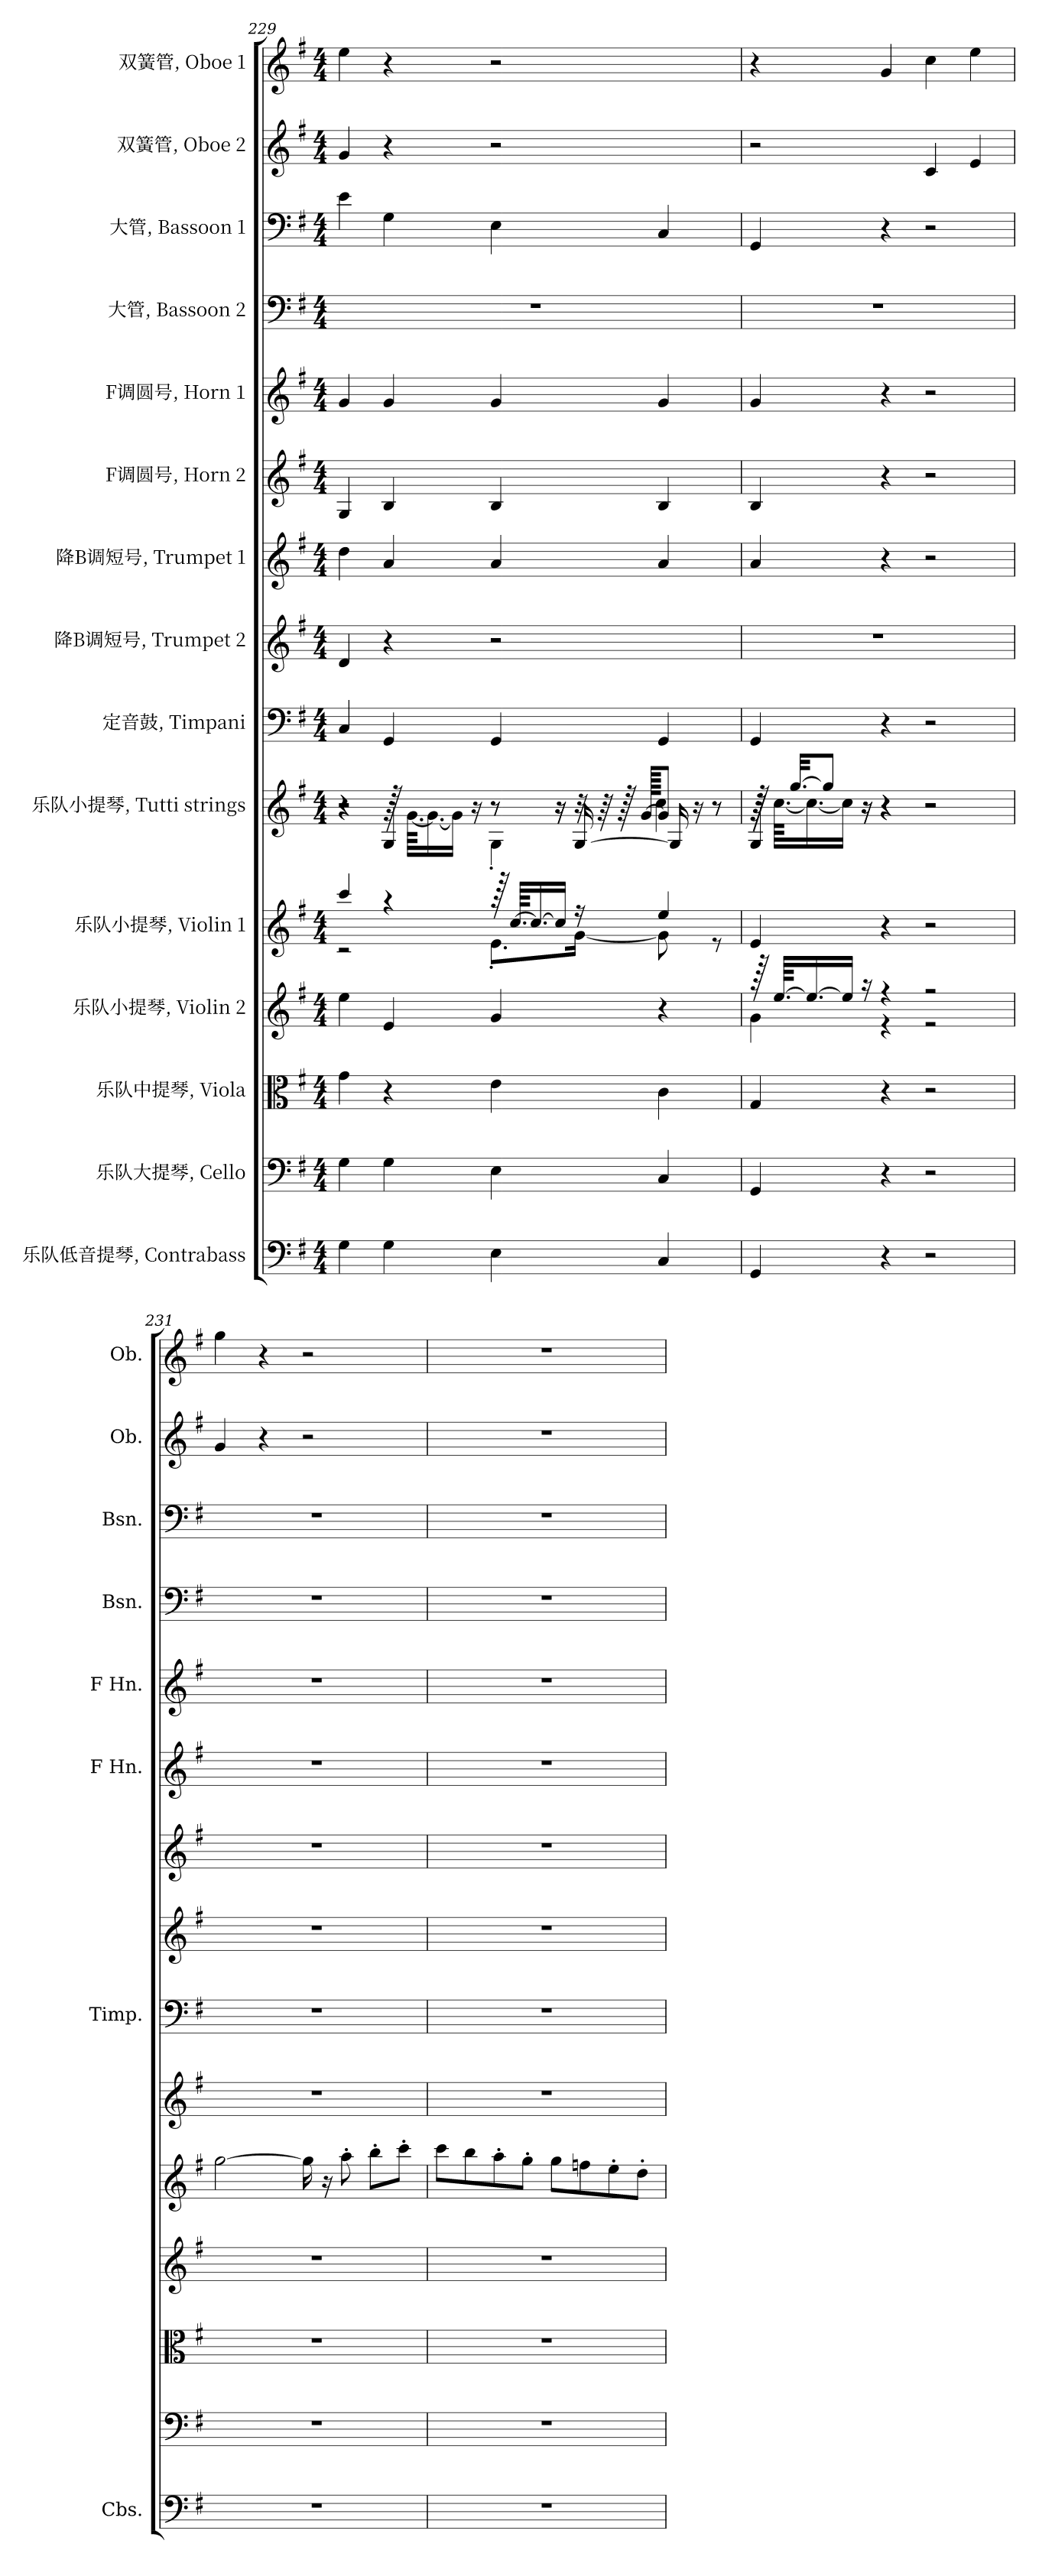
**kern	**kern	**kern	**kern	**kern	**kern	**kern	**kern	**kern	**kern	**kern	**kern	**kern	**kern	**kern
*part15	*part14	*part13	*part12	*part11	*part10	*part9	*part8	*part7	*part6	*part5	*part4	*part3	*part2	*part1
*staff15	*staff14	*staff13	*staff12	*staff11	*staff10	*staff9	*staff8	*staff7	*staff6	*staff5	*staff4	*staff3	*staff2	*staff1
*I"乐队低音提琴, Contrabass	*I"乐队大提琴, Cello	*I"乐队中提琴, Viola	*I"乐队小提琴, Violin 2	*I"乐队小提琴, Violin 1	*I"乐队小提琴, Tutti strings	*I"定音鼓, Timpani	*I"降B调短号, Trumpet 2	*I"降B调短号, Trumpet 1	*I"F调圆号, Horn 2	*I"F调圆号, Horn 1	*I"大管, Bassoon 2	*I"大管, Bassoon 1	*I"双簧管, Oboe 2	*I"双簧管, Oboe 1
*I'Cbs.	*	*	*	*	*	*I'Timp.	*	*	*I'F Hn.	*I'F Hn.	*I'Bsn.	*I'Bsn.	*I'Ob.	*I'Ob.
!!LO:PB:g=z
*clefF4	*clefF4	*clefC3	*clefG2	*clefG2	*clefG2	*clefF4	*clefG2	*clefG2	*clefG2	*clefG2	*clefF4	*clefF4	*clefG2	*clefG2
*ITrd7c12	*	*	*	*	*	*	*ITrd1c2	*ITrd1c2	*ITrd4c7	*ITrd4c7	*	*	*	*
*k[f#]	*k[f#]	*k[f#]	*k[f#]	*k[f#]	*k[f#]	*k[f#]	*k[b-]	*k[b-]	*k[]	*k[]	*k[f#]	*k[f#]	*k[f#]	*k[f#]
*M4/4	*M4/4	*M4/4	*M4/4	*M4/4	*M4/4	*M4/4	*M4/4	*M4/4	*M4/4	*M4/4	*M4/4	*M4/4	*M4/4	*M4/4
*MM151	*MM151	*MM151	*MM151	*MM151	*MM151	*MM151	*MM151	*MM151	*MM151	*MM151	*MM151	*MM151	*MM151	*MM151
=229	=229	=229	=229	=229	=229	=229	=229	=229	=229	=229	=229	=229	=229	=229
*	*	*	*	*^	*^	*	*	*	*	*	*	*	*	*
*	*	*	*	*	*	*	*^	*	*	*	*	*	*	*	*	*
4GG\	4G\	4g\	4ee\	4ccc/	2r	2r	4r	4r	4C/	4c/	4cc\	4C/	4c/	1r	4e\	4g/	4ee\
*	*	*	*	*	*	*	*	*	*	*	*	*	*	*	*	*	*MM143
4GG\	4G\	4r	4e/	4r	.	.	128r	4G'/	4GG/	4r	4g/	4E/	4c/	.	4G\	4r	4r
.	.	.	.	.	.	.	[64.g\KKLL	.	.	.	.	.	.	.	.	.	.
.	.	.	.	.	.	.	16.g\_	.	.	.	.	.	.	.	.	.	.
.	.	.	.	.	.	.	16g\JJ]	.	.	.	.	.	.	.	.	.	.
.	.	.	.	.	.	.	16r	.	.	.	.	.	.	.	.	.	.
*	*	*	*	*	*	*	*	*	*	*	*	*	*	*	*	*	*MM139
4EE\	4E\	4e\	4g/	128r	8.e'\L	8r	4G'\	8r	4GG/	2r	4g/	4E/	4c/	.	4E\	2r	2r
.	.	.	.	[64.cc/KKLL	.	.	.	.	.	.	.	.	.	.	.	.	.
.	.	.	.	16.cc/_	.	.	.	.	.	.	.	.	.	.	.	.	.
.	.	.	.	16cc/JJ]	.	16r	.	16r	.	.	.	.	.	.	.	.	.
.	.	.	.	16r	[16g\Jk	32r	.	[16G/	.	.	.	.	.	.	.	.	.
.	.	.	.	.	.	64r	.	.	.	.	.	.	.	.	.	.	.
.	.	.	.	.	.	128r	.	.	.	.	.	.	.	.	.	.	.
.	.	.	.	.	.	[128g/KKKKL	.	.	.	.	.	.	.	.	.	.	.
4CC/	4C/	4c\	4r	4ee/	8g\]	8g/J]	4cc\	16G/]	4GG/	.	4g/	4E/	4c/	.	4C/	.	.
.	.	.	.	.	.	.	.	16r	.	.	.	.	.	.	.	.	.
.	.	.	.	.	8r	8r	.	8r	.	.	.	.	.	.	.	.	.
*	*	*	*	*v	*v	*	*	*	*	*	*	*	*	*	*	*	*
=230	=230	=230	=230	=230	=230	=230	=230	=230	=230	=230	=230	=230	=230	=230	=230	=230
*	*	*	*	*	*	*	*	*	*	*	*	*	*	*	*	*MM142
*	*	*	*^	*	*	*	*	*	*	*	*	*	*	*	*	*
4GGG/	4GG/	4G/	128r	4g\	4e/	64r	128r	4G'/	4GG/	1r	4g/	4E/	4c/	1r	4GG/	2r	4r
.	.	.	[64.ee/KKLL	.	.	.	[64.cc\KKLL	.	.	.	.	.	.	.	.	.	.
.	.	.	.	.	.	[32.gg/KKL	.	.	.	.	.	.	.	.	.	.	.
.	.	.	16.ee/_	.	.	.	16.cc\_	.	.	.	.	.	.	.	.	.	.
.	.	.	.	.	.	8gg/J]	.	.	.	.	.	.	.	.	.	.	.
.	.	.	16ee/JJ]	.	.	.	16cc\JJ]	.	.	.	.	.	.	.	.	.	.
.	.	.	16r	.	.	16r	16r	.	.	.	.	.	.	.	.	.	.
*	*	*	*	*	*	*	*	*	*	*	*	*	*	*	*	*	*MM146
4r	4r	4r	4r	4r	4r	4r	4r	4r	4r	.	4r	4r	4r	.	4r	.	4g/
2r	2r	2r	2r	2r	2r	2r	2r	2r	2r	.	2r	2r	2r	.	2r	4c/	4cc\
*	*	*	*	*	*	*	*	*	*	*	*	*	*	*	*	*	*MM141
.	.	.	.	.	.	.	.	.	.	.	.	.	.	.	.	4e/	4ee\
*	*	*	*v	*v	*	*v	*v	*v	*	*	*	*	*	*	*	*	*
!!LO:PB:g=z
=231	=231	=231	=231	=231	=231	=231	=231	=231	=231	=231	=231	=231	=231	=231
*	*	*	*	*	*	*	*	*	*	*	*	*	*	*MM152
1r	1r	1r	1r	[2gg\	1r	1r	1r	1r	1r	1r	1r	1r	4g/	4gg\
.	.	.	.	.	.	.	.	.	.	.	.	.	4r	4r
.	.	.	.	16gg\]	.	.	.	.	.	.	.	.	2r	2r
.	.	.	.	16r	.	.	.	.	.	.	.	.	.	.
.	.	.	.	8aa'\	.	.	.	.	.	.	.	.	.	.
.	.	.	.	8bb'\L	.	.	.	.	.	.	.	.	.	.
.	.	.	.	8ccc'\J	.	.	.	.	.	.	.	.	.	.
=232	=232	=232	=232	=232	=232	=232	=232	=232	=232	=232	=232	=232	=232	=232
1r	1r	1r	1r	8ccc\L	1r	1r	1r	1r	1r	1r	1r	1r	1r	1r
.	.	.	.	8bb\	.	.	.	.	.	.	.	.	.	.
.	.	.	.	8aa'\	.	.	.	.	.	.	.	.	.	.
.	.	.	.	8gg'\J	.	.	.	.	.	.	.	.	.	.
.	.	.	.	8gg\L	.	.	.	.	.	.	.	.	.	.
.	.	.	.	8ffn\	.	.	.	.	.	.	.	.	.	.
.	.	.	.	8ee'\	.	.	.	.	.	.	.	.	.	.
.	.	.	.	8dd'\J	.	.	.	.	.	.	.	.	.	.
=	=	=	=	=	=	=	=	=	=	=	=	=	=	=
*-	*-	*-	*-	*-	*-	*-	*-	*-	*-	*-	*-	*-	*-	*-
